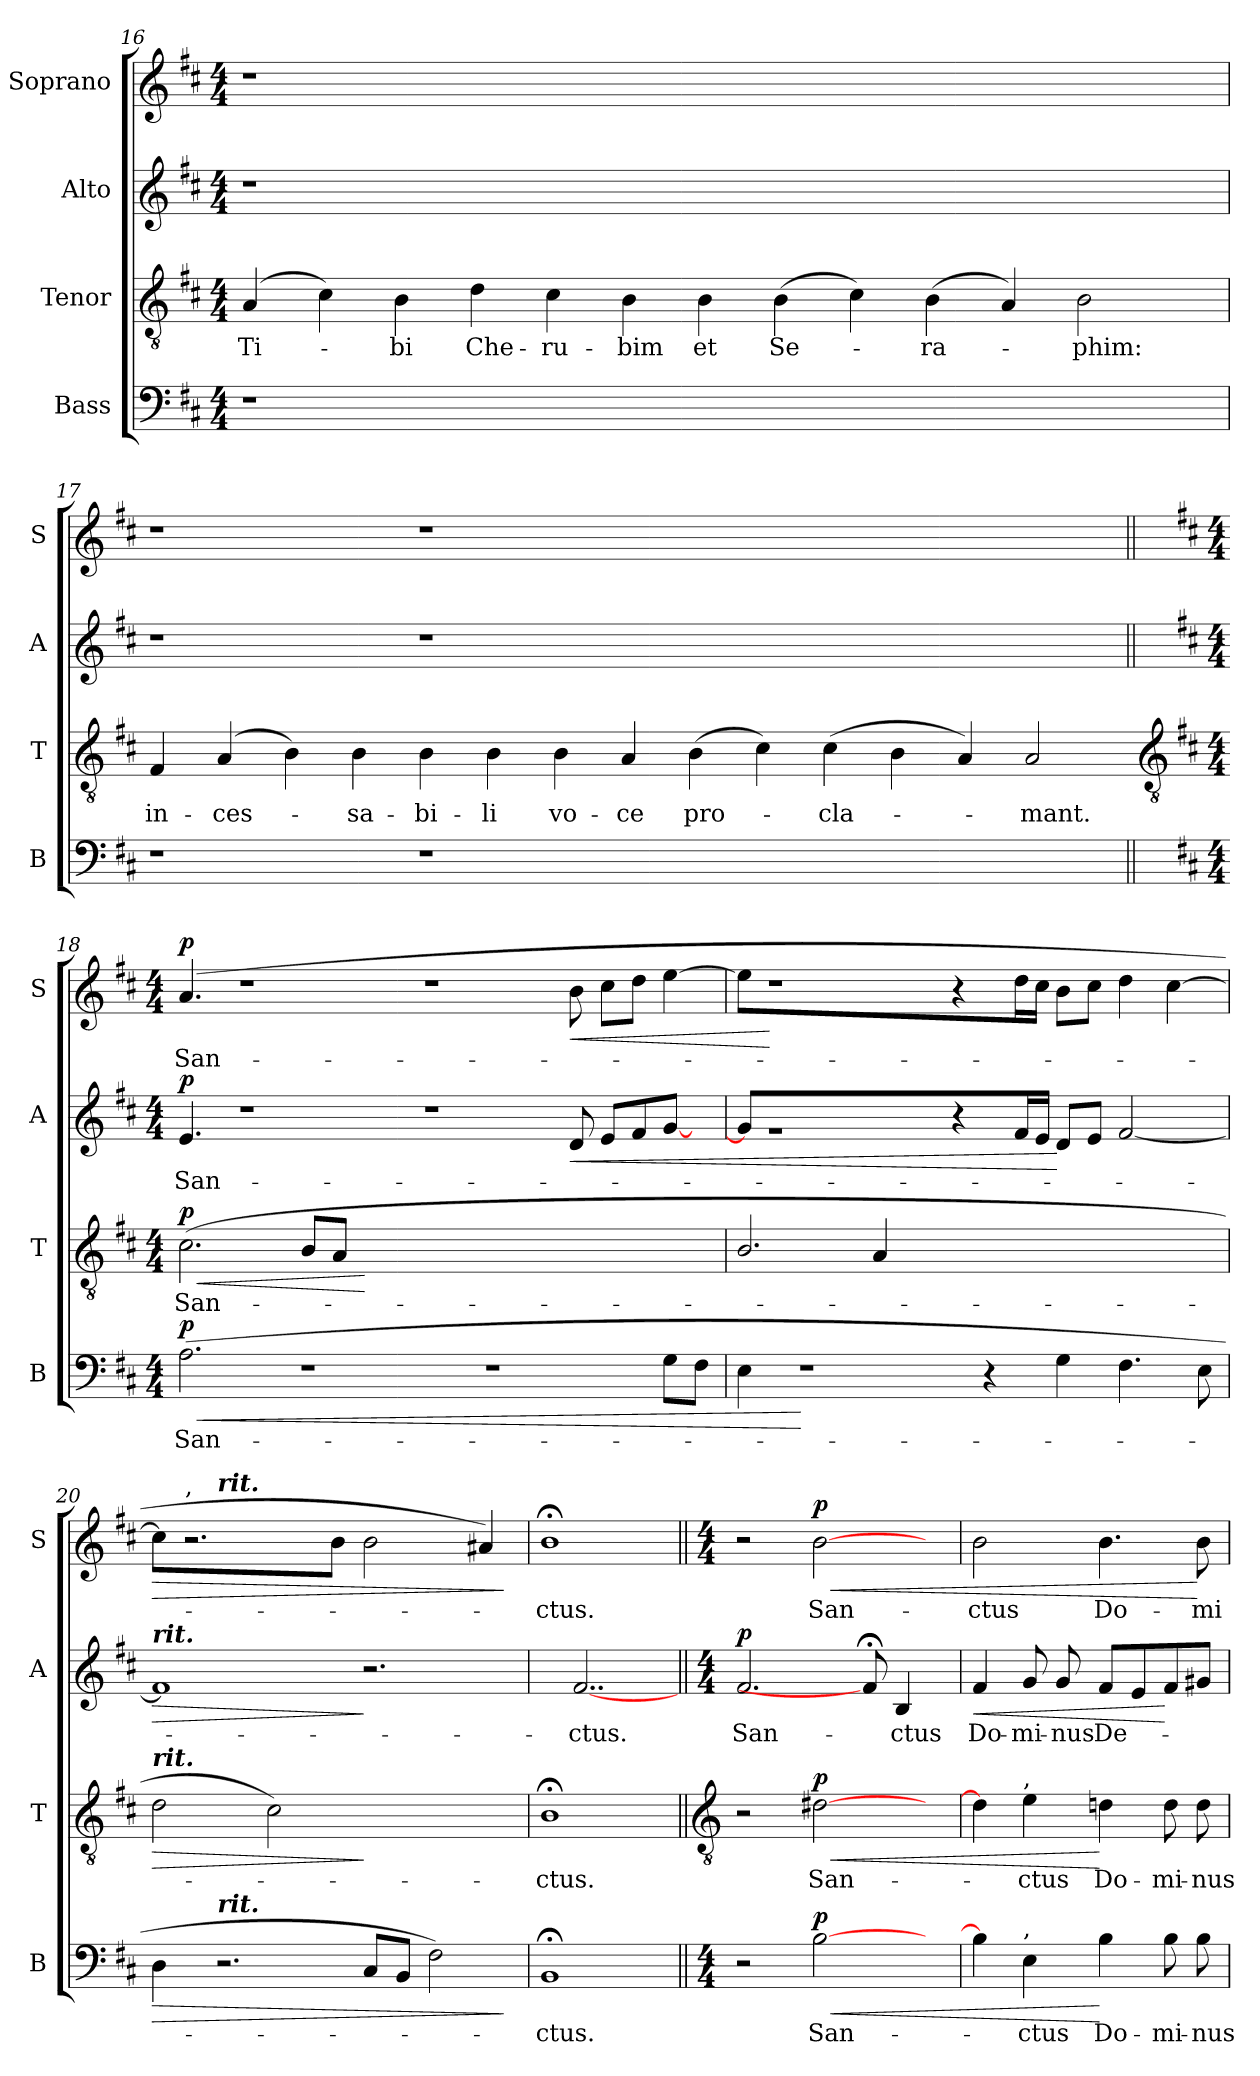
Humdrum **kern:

**kern	**text	**dynam	**kern	**text	**dynam	**kern	**text	**dynam	**kern	**text	**dynam
*part4	*part4	*part4	*part3	*part3	*part3	*part2	*part2	*part2	*part1	*part1	*part1
*staff4	*staff4	*staff4	*staff3	*staff3	*staff3	*staff2	*staff2	*staff2	*staff1	*staff1	*staff1
*I"Bass	*	*	*I"Tenor	*	*	*I"Alto	*	*	*I"Soprano	*	*
*I'B	*	*	*I'T	*	*	*I'A	*	*	*I'S	*	*
!!LO:LB:g=z
*clefF4	*	*	*clefGv2	*	*	*clefG2	*	*	*clefG2	*	*
*k[f#c#]	*	*	*k[f#c#]	*	*	*k[f#c#]	*	*	*k[f#c#]	*	*
*D:	*	*	*D:	*	*	*D:	*	*	*D:	*	*
*M4/4	*	*	*M4/4	*	*	*M4/4	*	*	*M4/4	*	*
=16	=16	=16	=16	=16	=16	=16	=16	=16	=16	=16	=16
!	!	!	!	!LO:LY:b	!	!	!	!	!	!	!
1r	.	.	(<4A	Ti-	.	1r	.	.	1r	.	.
.	.	.	4c#)	.	.	.	.	.	.	.	.
!	!	!	!	!LO:LY:b	!	!	!	!	!	!	!
.	.	.	4B	bi	.	.	.	.	.	.	.
!	!	!	!	!LO:LY:b	!	!	!	!	!	!	!
.	.	.	4d	Che-	.	.	.	.	.	.	.
!	!	!	!	!LO:LY:b	!	!	!	!	!	!	!
0ryy	.	.	4c#	-ru-	.	0ryy	.	.	0ryy	.	.
!	!	!	!	!LO:LY:b	!	!	!	!	!	!	!
.	.	.	4B	-bim	.	.	.	.	.	.	.
!	!	!	!	!LO:LY:b	!	!	!	!	!	!	!
.	.	.	4B	et	.	.	.	.	.	.	.
!	!	!	!	!LO:LY:b	!	!	!	!	!	!	!
.	.	.	(>4B	Se-	.	.	.	.	.	.	.
.	.	.	4c#)	.	.	.	.	.	.	.	.
!	!	!	!	!LO:LY:b	!	!	!	!	!	!	!
.	.	.	(<4B	ra-	.	.	.	.	.	.	.
.	.	.	4A)	.	.	.	.	.	.	.	.
!	!	!	!	!LO:LY:b	!	!	!	!	!	!	!
.	.	.	2B	phim:	.	.	.	.	.	.	.
4ryy	.	.	.	.	.	4ryy	.	.	4ryy	.	.
=17	=17	=17	=17	=17	=17	=17	=17	=17	=17	=17	=17
!	!	!	!	!LO:LY:b	!	!	!	!	!	!	!
1r	.	.	4F#	in-	.	1r	.	.	1r	.	.
!	!	!	!	!LO:LY:b	!	!	!	!	!	!	!
.	.	.	(<4A	-ces-	.	.	.	.	.	.	.
.	.	.	4B)	.	.	.	.	.	.	.	.
!	!	!	!	!LO:LY:b	!	!	!	!	!	!	!
.	.	.	4B	sa-	.	.	.	.	.	.	.
!	!	!	!	!LO:LY:b	!	!	!	!	!	!	!
1r	.	.	4B	-bi-	.	1r	.	.	1r	.	.
!	!	!	!	!LO:LY:b	!	!	!	!	!	!	!
.	.	.	4B	-li	.	.	.	.	.	.	.
!	!	!	!	!LO:LY:b	!	!	!	!	!	!	!
.	.	.	4B	vo-	.	.	.	.	.	.	.
!	!	!	!	!LO:LY:b	!	!	!	!	!	!	!
.	.	.	4A	-ce	.	.	.	.	.	.	.
!	!	!	!	!LO:LY:b	!	!	!	!	!	!	!
1..ryy	.	.	(>4B	pro-	.	1..ryy	.	.	1..ryy	.	.
.	.	.	4c#)	.	.	.	.	.	.	.	.
!	!	!	!	!LO:LY:b	!	!	!	!	!	!	!
.	.	.	(>4c#	cla-	.	.	.	.	.	.	.
.	.	.	4B	.	.	.	.	.	.	.	.
.	.	.	4A)	.	.	.	.	.	.	.	.
!	!	!	!	!LO:LY:b	!	!	!	!	!	!	!
.	.	.	2A	mant.	.	.	.	.	.	.	.
!!LO:LB:g=z
=18||	=18||	=18||	=18-	=18||	=18||	=18||	=18||	=18||	=18||	=18||	=18||
*	*	*	*clefGv2	*	*	*	*	*	*	*	*
*k[f#c#]	*	*	*	*	*	*k[f#c#]	*	*	*k[f#c#]	*	*
*D:	*	*	*	*	*	*D:	*	*	*D:	*	*
*M4/4	*	*	*M4/4	*	*	*M4/4	*	*	*M4/4	*	*
!	!LO:LY:b	!LO:HP:b	!	!LO:LY:b	!LO:HP:b	!	!LO:LY:b	!	!	!LO:LY:b	!
!	!	!LO:DY:n=1:b	!	!	!LO:DY:n=1:b	!	!	!LO:DY:b	!	!	!LO:DY:b
(>2.A	San-	< p	(>2.c#	San-	< p	4.e	San-	p	(>4.a	San-	p
.	.	.	.	.	.	1r	.	.	1r	.	.
1r	.	.	8BL	.	.	.	.	.	.	.	.
.	.	.	8AJ	.	.	.	.	.	.	.	.
.	.	.	0ryy	.	[	.	.	.	.	.	.
.	.	.	.	.	.	1r	.	.	1r	.	.
1r	.	.	.	.	.	.	.	.	.	.	.
!	!	!	!	!	!	!	!	!LO:HP:b	!	!	!LO:HP:b
.	.	.	.	.	.	8d	.	<	8b	.	<
.	.	.	.	.	.	8eL	.	.	8cc#L	.	.
.	.	.	.	.	.	8f#	.	.	8ddJ	.	.
8GL	.	.	.	.	.	[8gJ	.	.	[4ee	.	.
8F#J	.	.	.	.	.	8ryy	.	.	.	.	.
=19	=19	=19	=19	=19	=19	=19	=19	=19	=19	=19	=19
4E	.	.	2.B/	.	.	8gL]	.	.	8eeL]	.	.
.	.	.	.	.	.	1r	.	.	1r	.	[
1r	.	[	.	.	.	.	.	.	.	.	.
.	.	.	4A	.	.	.	.	.	.	.	.
.	.	.	1ryy	.	.	.	.	.	.	.	.
.	.	.	.	.	.	4r	.	.	4r	.	.
4r	.	.	.	.	.	.	.	.	.	.	.
.	.	.	.	.	.	16f#L	.	.	16ddL	.	.
.	.	.	.	.	.	16eJJ	.	.	16cc#JJ	.	.
4G	.	.	.	.	.	8dL	.	[	8bL	.	.
.	.	.	.	.	.	8eJ	.	.	8cc#J	.	.
4.F#	.	.	.	.	.	[2f#	.	.	4dd	.	.
.	.	.	4ryy	.	.	.	.	.	[4cc#	.	.
8E	.	.	.	.	.	.	.	.	.	.	.
=20	=20	=20	=20	=20	=20	=20	=20	=20	=20	=20	=20
!	!	!	!	!	!	!LO:TX:a:Bi:t=rit.	!	!	!	!	!
!	!	!	!LO:TX:a:Bi:t=rit.	!	!	!	!	!	!	!	!
!	!	!LO:HP:b	!	!	!LO:HP:b	!	!	!LO:HP:b	!	!	!LO:HP:b
*	*	*	*	*	*	*	*	*	*^	*	*
4D	.	>	2d	.	>	1f#]	.	>	8cc#L]	4ryy	.	>
!	!	!	!	!	!	!	!	!	!LO:TX:a:t=,	!	!	!
.	.	.	.	.	.	.	.	.	2.r	.	.	.
!	!	!	!	!	!	!	!	!	!	!LO:TX:a:Bi:t=rit.	!	!
!LO:TX:a:Bi:t=rit.	!	!	!	!	!	!	!	!	!	!	!	!
2.r	.	.	.	.	.	.	.	.	.	1.ryy	.	.
.	.	.	2c#)	.	.	.	.	.	.	.	.	.
.	.	.	.	.	.	.	.	.	8bJ	.	.	.
8C#L	.	.	2.ryy	.	]	2.r	.	]	2b	.	.	.
8BBJ	.	.	.	.	.	.	.	.	.	.	.	.
2F#)	.	.	.	.	.	.	.	.	.	.	.	.
.	.	.	.	.	.	.	.	.	4a#X)	.	.	.
.	.	]	.	.	.	.	.	.	.	.	.	]
=21	=21	=21	=21	=21	=21	=21	=21	=21	=21	=21	=21	=21
!	!LO:LY:b	!	!	!LO:LY:b	!	!	!	!	!	!	!LO:LY:b	!
*	*	*	*	*	*	*	*	*	*v	*v	*	*
1BB;<	ctus.	.	1B;<	ctus.	.	8ryy	.	.	1b;<	ctus.	.
!	!	!	!	!	!	!	!LO:LY:b	!	!	!	!
.	.	.	.	.	.	[2..f#	ctus.	.	.	.	.
!!LO:LB:g=z
=22||	=22||	=22||	=22||	=22||	=22||	=22||	=22||	=22||	=22||	=22||	=22||
*	*	*	*clefGv2	*	*	*	*	*	*	*	*
*M4/4	*	*	*	*	*	*M4/4	*	*	*M4/4	*	*
!	!	!	!	!	!	!	!LO:LY:b	!LO:DY:b	!	!	!
2r	.	.	2r	.	.	2.f#	San-	p	2r	.	.
!	!LO:LY:b	!LO:HP:b	!	!LO:LY:b	!LO:HP:b	!	!	!	!	!LO:LY:b	!LO:HP:b
!	!	!LO:DY:n=1:b	!	!	!LO:DY:n=1:b	!	!	!	!	!	!LO:DY:n=1:b
[2B	San-	< p	[2d#X	San-	< p	.	.	.	[2b	San-	< p
.	.	.	.	.	.	8f#;<]	.	.	.	.	.
!	!	!	!	!	!	!	!LO:LY:b	!	!	!	!
.	.	.	.	.	.	4B	-ctus	.	.	.	.
8ryy	.	.	8ryy	.	.	.	.	.	8ryy	.	.
=23	=23	=23	=23	=23	=23	=23	=23	=23	=23	=23	=23
!	!	!	!	!	!	!	!LO:LY:b	!LO:HP:b	!	!LO:LY:b	!
4B]	.	.	4d#]	.	.	4f#	Do-	<	2b	-ctus	.
!	!	!	!LO:TX:a:t=,	!	!	!	!	!	!	!	!
!LO:TX:a:t=,	!	!	!	!	!	!	!	!	!	!	!
!	!LO:LY:b	!	!	!LO:LY:b	!	!	!LO:LY:b	!	!	!	!
4E	ctus	.	4e	ctus	.	8g	-mi-	.	.	.	.
!	!	!	!	!	!	!	!LO:LY:b	!	!	!	!
.	.	.	.	.	.	8g	-nus	.	.	.	.
!	!LO:LY:b	!	!	!LO:LY:b	!	!	!LO:LY:b	!	!	!LO:LY:b	!
4B	Do-	[	4dn	Do-	[	8f#L	De-	.	4.b	Do-	.
.	.	.	.	.	.	8e	.	.	.	.	.
!	!LO:LY:b	!	!	!LO:LY:b	!	!	!	!	!	!	!
8B	-mi-	.	8d	-mi-	.	8f#	.	[	.	.	.
!	!LO:LY:b	!	!	!LO:LY:b	!	!	!	!	!	!LO:LY:b	!
8B	-nus	.	8d	-nus	.	8g#XJ	.	.	8b	-mi-	[
=	=	=	=	=	=	=	=	=	=	=	=
*-	*-	*-	*-	*-	*-	*-	*-	*-	*-	*-	*-
